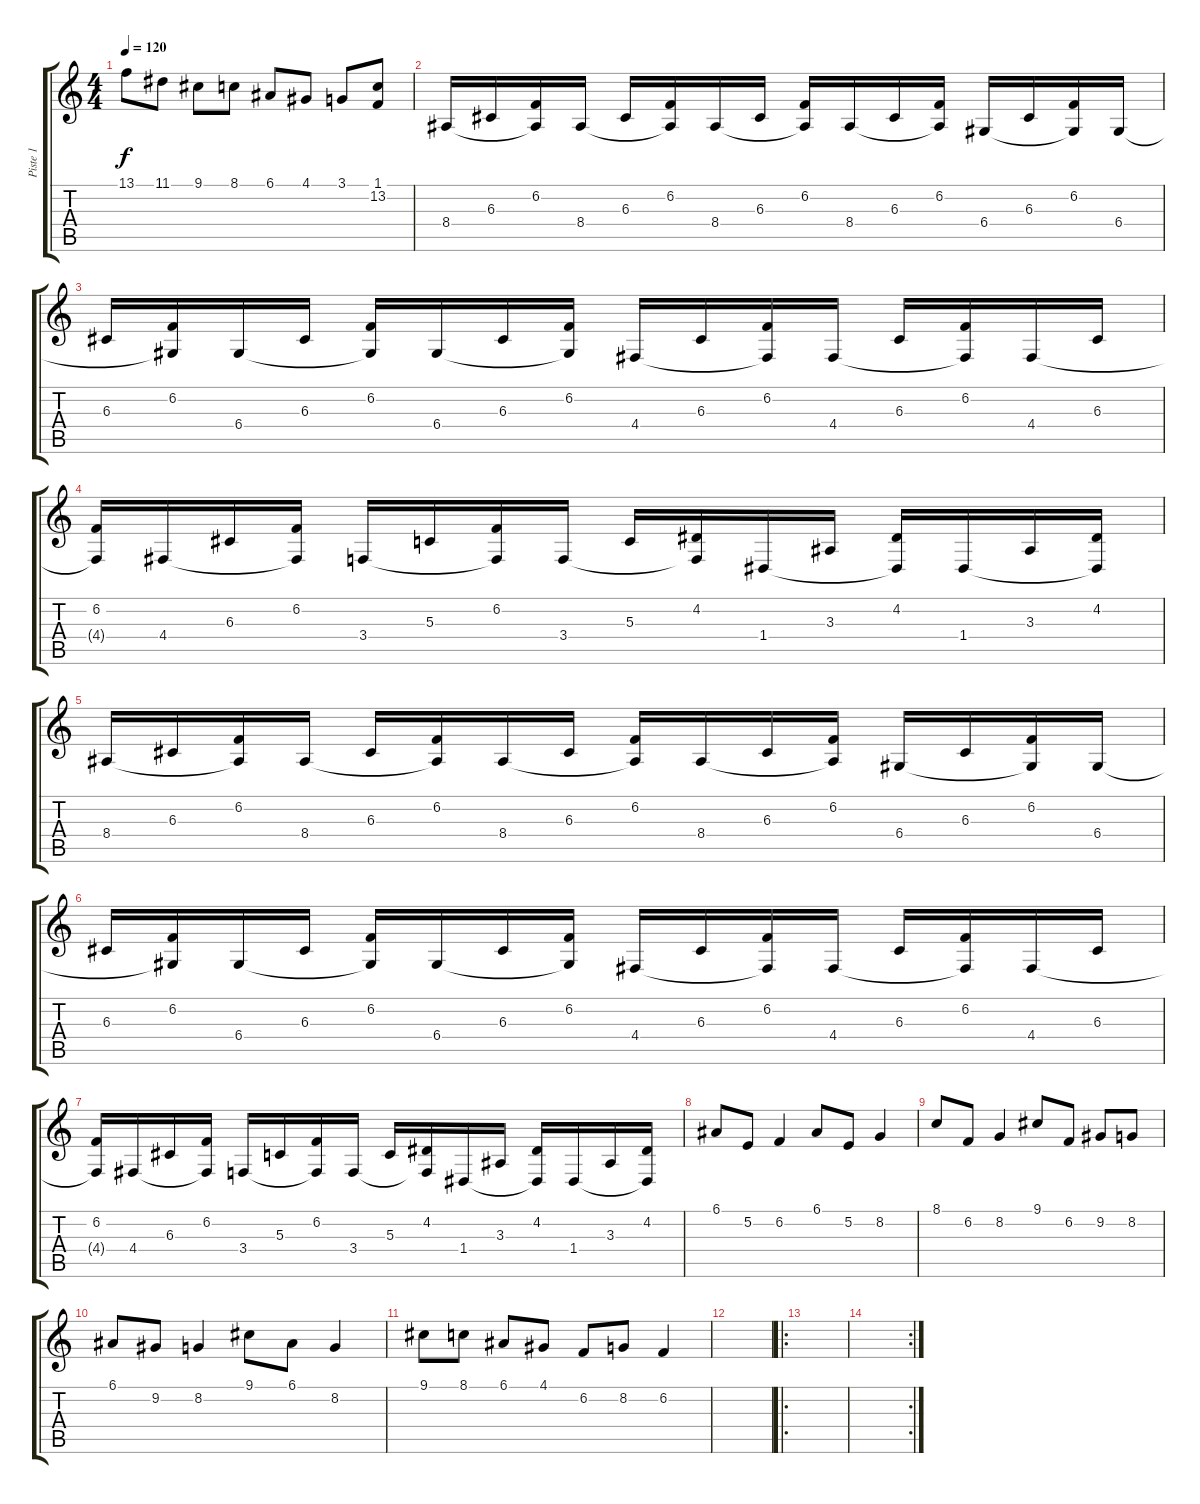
\track ("Piste 1" "Piste 1") {instrument brightacousticpiano}
\staff {score tabs}
\tuning (E4 B3 G3 D3 A2 E2) {hide}
\ts (4 4)
\tempo 120
\clef g2
\ks c
13.1.8{dy f} 11.1.8 9.1.8 8.1.8 6.1.8 4.1.8 3.1.8 (1.1 13.2{t}).8 |
8.4.16 6.3.16 (6.2 8.4{t}).16 8.4.16 6.3.16 (6.2 8.4{t}).16 8.4.16 6.3.16 (6.2 8.4{t}).16 8.4.16 6.3.16 (6.2 8.4{t}).16 6.4.16 6.3.16 (6.2 6.4{t}).16 6.4.16 |
6.3.16 (6.2 6.4{t}).16 6.4.16 6.3.16 (6.2 6.4{t}).16 6.4.16 6.3.16 (6.2 6.4{t}).16 4.4.16 6.3.16 (6.2 4.4{t}).16 4.4.16 6.3.16 (6.2 4.4{t}).16 4.4.16 6.3.16 |
(6.2 4.4{t}).16 4.4.16 6.3.16 (6.2 4.4{t}).16 3.4.16 5.3.16 (6.2 3.4{t}).16 3.4.16 5.3.16 (4.2 3.4{t}).16 1.4.16 3.3.16 (4.2 1.4{t}).16 1.4.16 3.3.16 (4.2 1.4{t}).16 |
8.4.16 6.3.16 (6.2 8.4{t}).16 8.4.16 6.3.16 (6.2 8.4{t}).16 8.4.16 6.3.16 (6.2 8.4{t}).16 8.4.16 6.3.16 (6.2 8.4{t}).16 6.4.16 6.3.16 (6.2 6.4{t}).16 6.4.16 |
6.3.16 (6.2 6.4{t}).16 6.4.16 6.3.16 (6.2 6.4{t}).16 6.4.16 6.3.16 (6.2 6.4{t}).16 4.4.16 6.3.16 (6.2 4.4{t}).16 4.4.16 6.3.16 (6.2 4.4{t}).16 4.4.16 6.3.16 |
(6.2 4.4{t}).16 4.4.16 6.3.16 (6.2 4.4{t}).16 3.4.16 5.3.16 (6.2 3.4{t}).16 3.4.16 5.3.16 (4.2 3.4{t}).16 1.4.16 3.3.16 (4.2 1.4{t}).16 1.4.16 3.3.16 (4.2 1.4{t}).16 |
6.1.8 5.2.8 6.2.4 6.1.8 5.2.8 8.2.4 |
8.1.8 6.2.8 8.2.4 9.1.8 6.2.8 9.2.8 8.2.8 |
6.1.8 9.2.8 8.2.4 9.1.8 6.1.8 8.2.4 |
9.1.8 8.1.8 6.1.8 4.1.8 6.2.8 8.2.8 6.2.4 |
|
\ro
|
\rc 2
